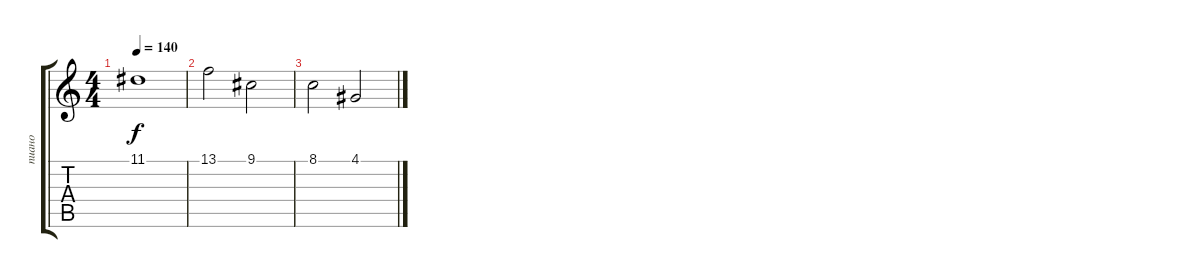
\track ("пиано" "пиано") {instrument electricpiano1}
\staff {score tabs}
\tuning (E4 B3 G3 D3 A2 E2) {hide}
\ts (4 4)
\tempo 140
\clef g2
\ks c
11.1.1{dy f} |
13.1.2 9.1.2 |
8.1.2 4.1.2
